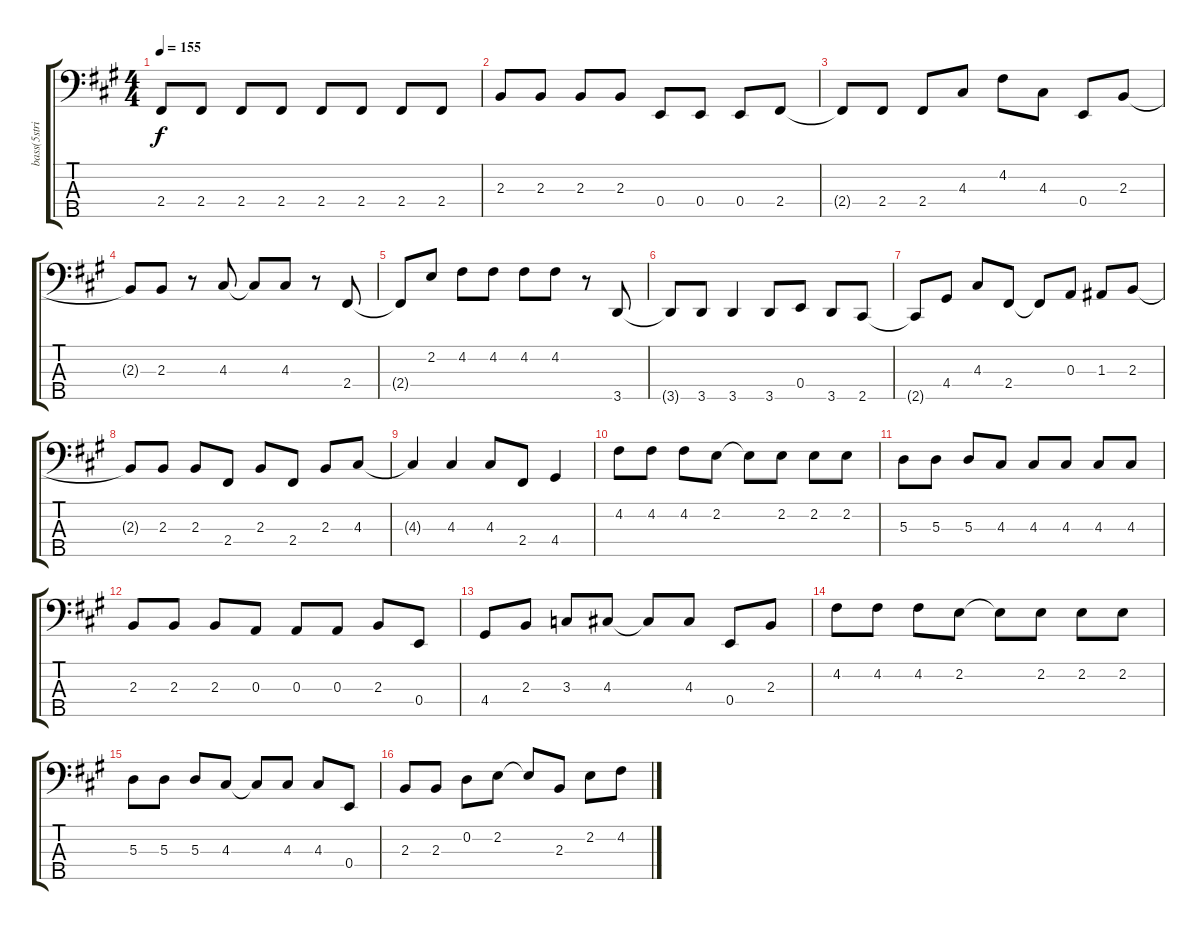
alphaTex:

\track ("bass(5string)" "bass(5stri") {instrument electricbassfinger}
\staff {score tabs}
\tuning (G2 D2 A1 E1 B0) {hide}
\ts (4 4)
\tempo 155
\clef f4
\ks a
2.4{t}.8{dy f} 2.4.8 2.4.8 2.4.8 2.4.8 2.4.8 2.4.8 2.4.8 |
2.3.8 2.3.8 2.3.8 2.3.8 0.4.8 0.4.8 0.4.8 2.4.8 |
2.4{t}.8 2.4.8 2.4.8 4.3.8 4.2.8 4.3.8 0.4.8 2.3.8 |
2.3{t}.8 2.3.8 r.8 4.3.8 4.3{t}.8 4.3.8 r.8 2.4.8 |
2.4{t}.8 2.2.8 4.2.8 4.2.8 4.2.8 4.2.8 r.8 3.5.8 |
3.5{t}.8 3.5.8 3.5.4 3.5.8 0.4.8 3.5.8 2.5.8 |
2.5{t}.8 4.4.8 4.3.8 2.4.8 2.4{t}.8 0.3.8 1.3.8 2.3.8 |
2.3{t}.8 2.3.8 2.3.8 2.4.8 2.3.8 2.4.8 2.3.8 4.3.8 |
4.3{t}.4 4.3.4 4.3.8 2.4.8 4.4.4 |
4.2.8 4.2.8 4.2.8 2.2.8 2.2{t}.8 2.2.8 2.2.8 2.2.8 |
5.3.8 5.3.8 5.3.8 4.3.8 4.3.8 4.3.8 4.3.8 4.3.8 |
2.3.8 2.3.8 2.3.8 0.3.8 0.3.8 0.3.8 2.3.8 0.4.8 |
4.4.8 2.3.8 3.3.8 4.3.8 4.3{t}.8 4.3.8 0.4.8 2.3.8 |
4.2.8 4.2.8 4.2.8 2.2.8 2.2{t}.8 2.2.8 2.2.8 2.2.8 |
5.3.8 5.3.8 5.3.8 4.3.8 4.3{t}.8 4.3.8 4.3.8 0.4.8 |
2.3.8 2.3.8 0.2.8 2.2.8 2.2{t}.8 2.3.8 2.2.8 4.2.8
